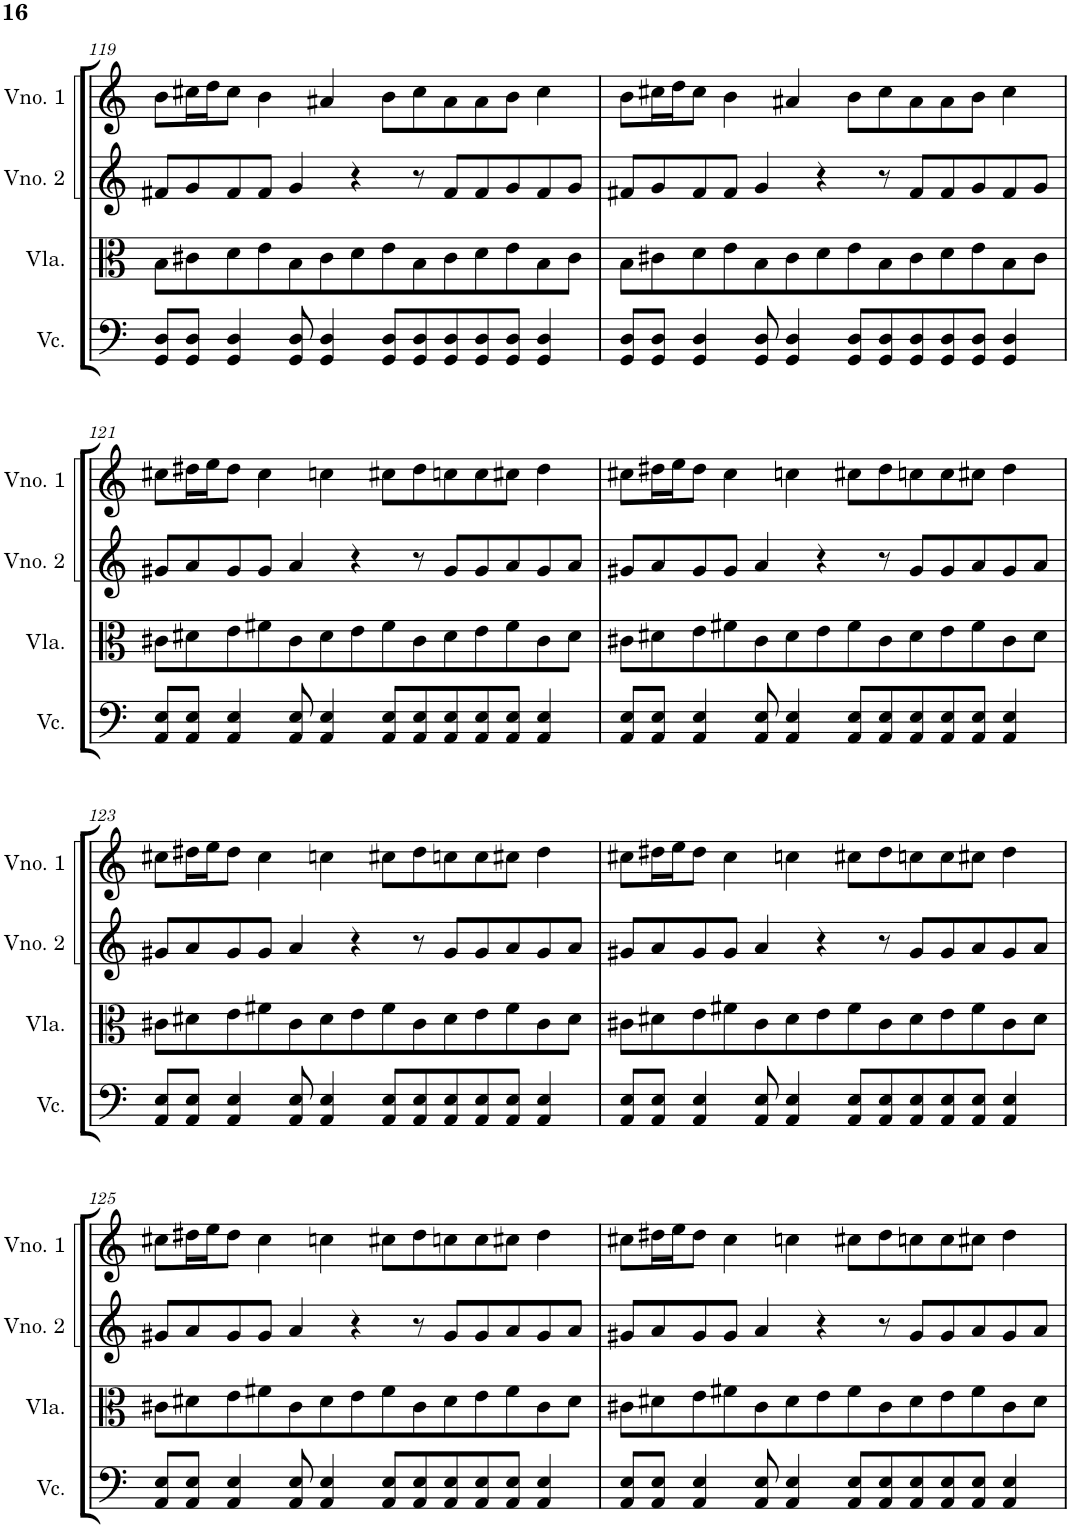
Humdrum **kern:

**kern	**kern	**kern	**kern
*part4	*part3	*part2	*part1
*staff4	*staff3	*staff2	*staff1
*I"Violoncelo	*I"Viola	*I"Violino 2	*I"Violino 1
*I'Vc.	*I'Vla.	*I'Vno. 2	*I'Vno. 1
!!LO:PB:g=z
*clefF4	*clefC3	*clefG2	*clefG2
*k[]	*k[]	*k[]	*k[]
*M7/4	*M7/4	*M7/4	*M7/4
=119	=119	=119	=119
8GG/ 8D/L	8B\L	8f#X/L	8b\L
8GG/ 8D/J	8c#X\	8g/	16cc#X\L
.	.	.	16dd\J
4GG/ 4D/	8d\	8f#/	8cc#\J
.	8e\	8f#/J	4b\
8GG/ 8D/	8B\	4g/	.
4GG/ 4D/	8c#\	.	4a#X/
.	8d\	4r	.
8GG/ 8D/L	8e\	.	8b\L
8GG/ 8D/	8B\	8r	8cc#\
8GG/ 8D/	8c#\	8f#/L	8a#\
8GG/ 8D/	8d\	8f#/	8a#\
8GG/ 8D/J	8e\	8g/	8b\J
4GG/ 4D/	8B\	8f#/	4cc#\
.	8c#\J	8g/J	.
=120	=120	=120	=120
8GG/ 8D/L	8B\L	8f#X/L	8b\L
8GG/ 8D/J	8c#X\	8g/	16cc#X\L
.	.	.	16dd\J
4GG/ 4D/	8d\	8f#/	8cc#\J
.	8e\	8f#/J	4b\
8GG/ 8D/	8B\	4g/	.
4GG/ 4D/	8c#\	.	4a#X/
.	8d\	4r	.
8GG/ 8D/L	8e\	.	8b\L
8GG/ 8D/	8B\	8r	8cc#\
8GG/ 8D/	8c#\	8f#/L	8a#\
8GG/ 8D/	8d\	8f#/	8a#\
8GG/ 8D/J	8e\	8g/	8b\J
4GG/ 4D/	8B\	8f#/	4cc#\
.	8c#\J	8g/J	.
!!LO:LB:g=z
=121	=121	=121	=121
8AA/ 8E/L	8c#X\L	8g#X/L	8cc#X\L
8AA/ 8E/J	8d#X\	8a/	16dd#X\L
.	.	.	16ee\J
4AA/ 4E/	8e\	8g#/	8dd#\J
.	8f#X\	8g#/J	4cc#\
8AA/ 8E/	8c#\	4a/	.
4AA/ 4E/	8d#\	.	4ccn\
.	8e\	4r	.
8AA/ 8E/L	8f#\	.	8cc#X\L
8AA/ 8E/	8c#\	8r	8dd#\
8AA/ 8E/	8d#\	8g#/L	8ccn\
8AA/ 8E/	8e\	8g#/	8cc\
8AA/ 8E/J	8f#\	8a/	8cc#X\J
4AA/ 4E/	8c#\	8g#/	4dd#\
.	8d#\J	8a/J	.
=122	=122	=122	=122
8AA/ 8E/L	8c#X\L	8g#X/L	8cc#X\L
8AA/ 8E/J	8d#X\	8a/	16dd#X\L
.	.	.	16ee\J
4AA/ 4E/	8e\	8g#/	8dd#\J
.	8f#X\	8g#/J	4cc#\
8AA/ 8E/	8c#\	4a/	.
4AA/ 4E/	8d#\	.	4ccn\
.	8e\	4r	.
8AA/ 8E/L	8f#\	.	8cc#X\L
8AA/ 8E/	8c#\	8r	8dd#\
8AA/ 8E/	8d#\	8g#/L	8ccn\
8AA/ 8E/	8e\	8g#/	8cc\
8AA/ 8E/J	8f#\	8a/	8cc#X\J
4AA/ 4E/	8c#\	8g#/	4dd#\
.	8d#\J	8a/J	.
!!LO:LB:g=z
=123	=123	=123	=123
8AA/ 8E/L	8c#X\L	8g#X/L	8cc#X\L
8AA/ 8E/J	8d#X\	8a/	16dd#X\L
.	.	.	16ee\J
4AA/ 4E/	8e\	8g#/	8dd#\J
.	8f#X\	8g#/J	4cc#\
8AA/ 8E/	8c#\	4a/	.
4AA/ 4E/	8d#\	.	4ccn\
.	8e\	4r	.
8AA/ 8E/L	8f#\	.	8cc#X\L
8AA/ 8E/	8c#\	8r	8dd#\
8AA/ 8E/	8d#\	8g#/L	8ccn\
8AA/ 8E/	8e\	8g#/	8cc\
8AA/ 8E/J	8f#\	8a/	8cc#X\J
4AA/ 4E/	8c#\	8g#/	4dd#\
.	8d#\J	8a/J	.
=124	=124	=124	=124
8AA/ 8E/L	8c#X\L	8g#X/L	8cc#X\L
8AA/ 8E/J	8d#X\	8a/	16dd#X\L
.	.	.	16ee\J
4AA/ 4E/	8e\	8g#/	8dd#\J
.	8f#X\	8g#/J	4cc#\
8AA/ 8E/	8c#\	4a/	.
4AA/ 4E/	8d#\	.	4ccn\
.	8e\	4r	.
8AA/ 8E/L	8f#\	.	8cc#X\L
8AA/ 8E/	8c#\	8r	8dd#\
8AA/ 8E/	8d#\	8g#/L	8ccn\
8AA/ 8E/	8e\	8g#/	8cc\
8AA/ 8E/J	8f#\	8a/	8cc#X\J
4AA/ 4E/	8c#\	8g#/	4dd#\
.	8d#\J	8a/J	.
!!LO:LB:g=z
=125	=125	=125	=125
8AA/ 8E/L	8c#X\L	8g#X/L	8cc#X\L
8AA/ 8E/J	8d#X\	8a/	16dd#X\L
.	.	.	16ee\J
4AA/ 4E/	8e\	8g#/	8dd#\J
.	8f#X\	8g#/J	4cc#\
8AA/ 8E/	8c#\	4a/	.
4AA/ 4E/	8d#\	.	4ccn\
.	8e\	4r	.
8AA/ 8E/L	8f#\	.	8cc#X\L
8AA/ 8E/	8c#\	8r	8dd#\
8AA/ 8E/	8d#\	8g#/L	8ccn\
8AA/ 8E/	8e\	8g#/	8cc\
8AA/ 8E/J	8f#\	8a/	8cc#X\J
4AA/ 4E/	8c#\	8g#/	4dd#\
.	8d#\J	8a/J	.
=126	=126	=126	=126
8AA/ 8E/L	8c#X\L	8g#X/L	8cc#X\L
8AA/ 8E/J	8d#X\	8a/	16dd#X\L
.	.	.	16ee\J
4AA/ 4E/	8e\	8g#/	8dd#\J
.	8f#X\	8g#/J	4cc#\
8AA/ 8E/	8c#\	4a/	.
4AA/ 4E/	8d#\	.	4ccn\
.	8e\	4r	.
8AA/ 8E/L	8f#\	.	8cc#X\L
8AA/ 8E/	8c#\	8r	8dd#\
8AA/ 8E/	8d#\	8g#/L	8ccn\
8AA/ 8E/	8e\	8g#/	8cc\
8AA/ 8E/J	8f#\	8a/	8cc#X\J
4AA/ 4E/	8c#\	8g#/	4dd#\
.	8d#\J	8a/J	.
=	=	=	=
*-	*-	*-	*-
